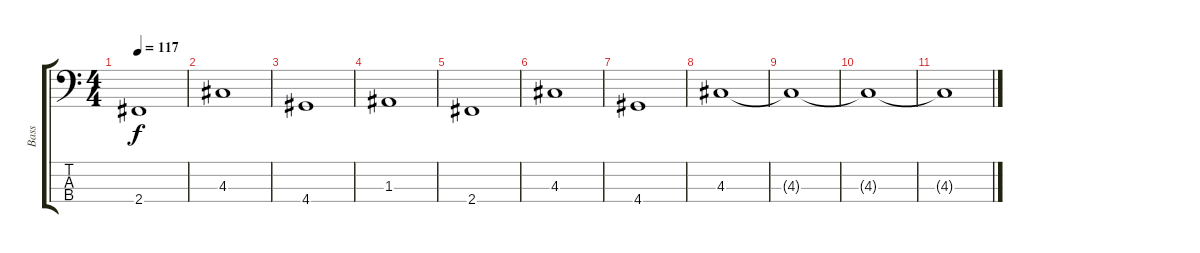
\track ("Bass" "Bass") {instrument electricbasspick}
\staff {score tabs}
\tuning (G2 D2 A1 E1) {hide}
\ts (4 4)
\tempo 117
\clef f4
\ks c
2.4.1{dy f} |
4.3.1 |
4.4.1 |
1.3.1 |
2.4.1 |
4.3.1 |
4.4.1 |
4.3.1 |
4.3{t}.1 |
4.3{t}.1 |
4.3{t}.1
